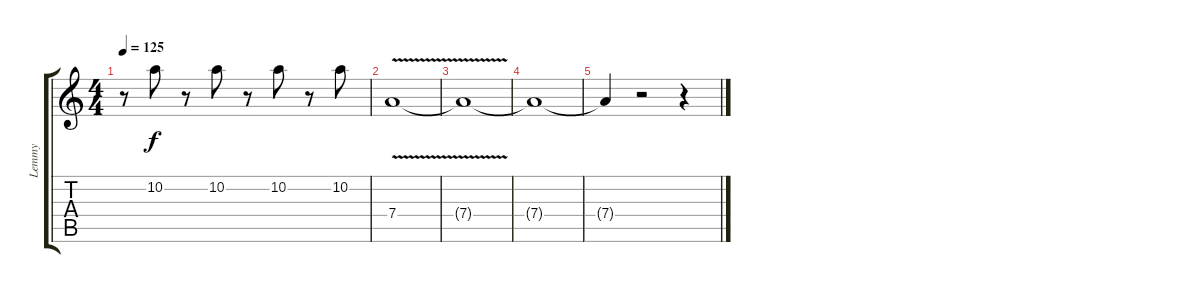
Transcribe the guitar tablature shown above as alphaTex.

\track ("Lemmy" "Lemmy") {instrument overdrivenguitar}
\staff {score tabs}
\tuning (E4 B3 G3 D3 A2 E2) {hide}
\ts (4 4)
\tempo 125
\clef g2
\ks c
r.8{dy f} 10.2.8 r.8 10.2.8 r.8 10.2.8 r.8 10.2.8 |
7.4{v}.1 |
7.4{t}.1 |
7.4{t}.1 |
7.4{t}.4 r.2 r.4
